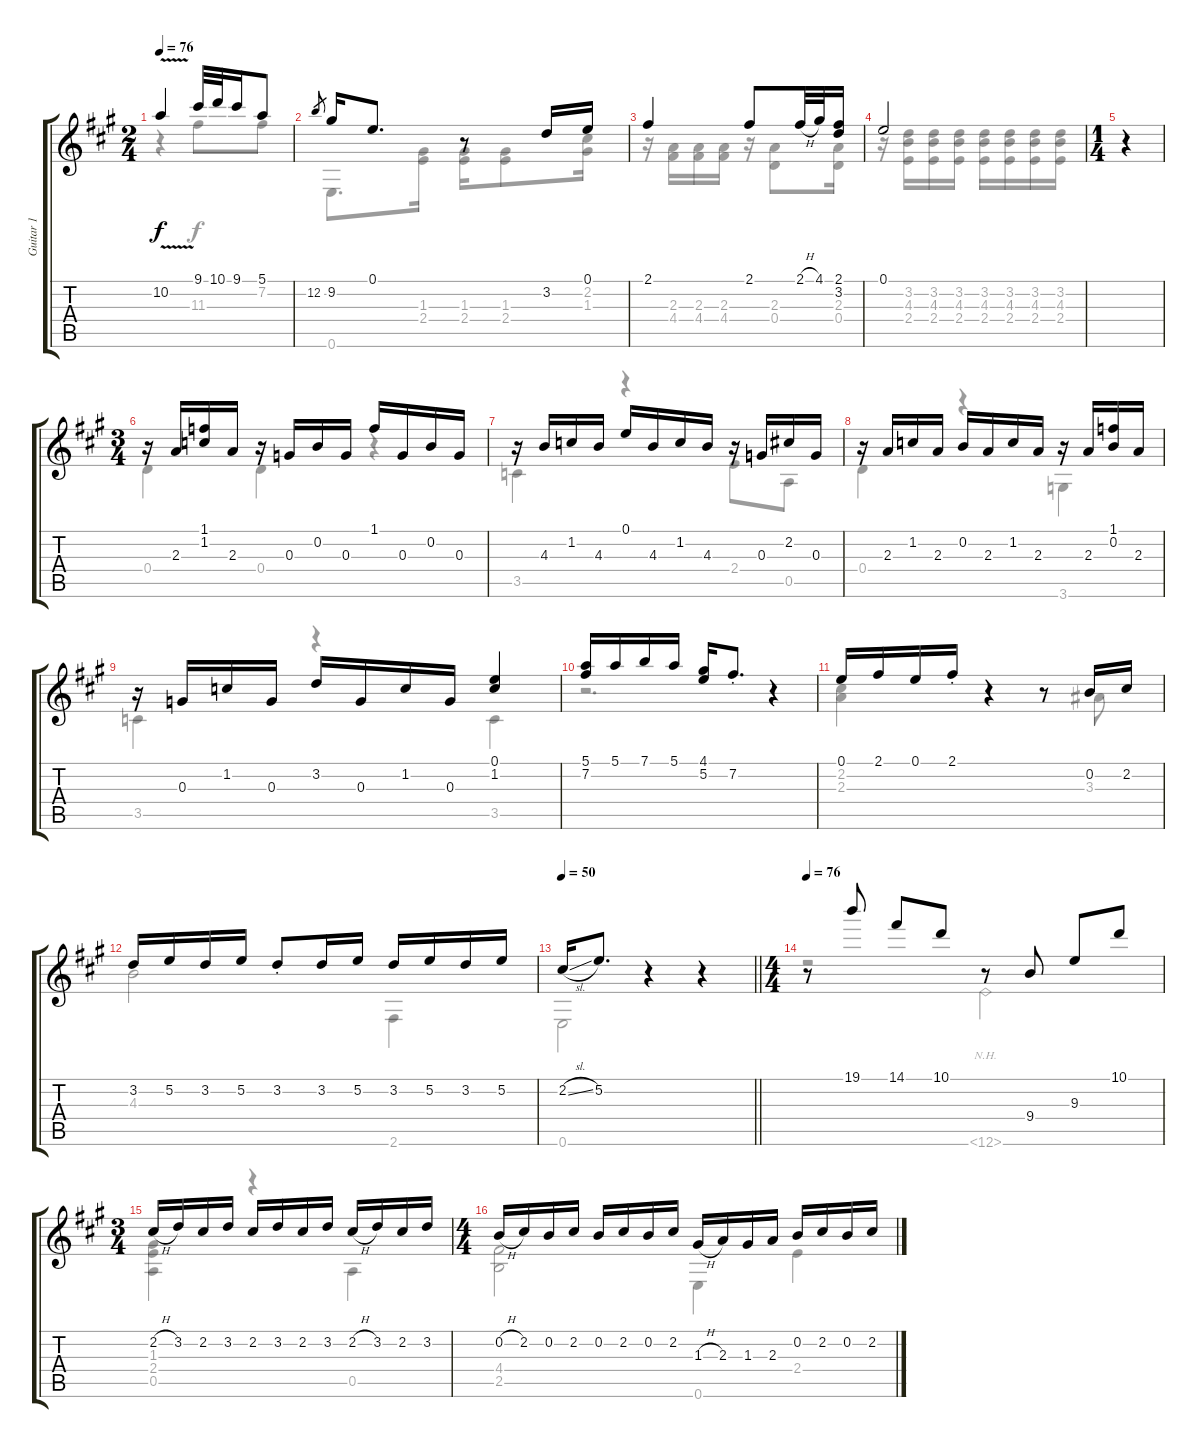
\track ("Guitar 1" "Guitar 1") {instrument acousticguitarnylon}
\staff {score tabs}
\tuning (E4 B3 G3 D3 A2 E2) {hide}
\voice
\ts (2 4)
\tempo 76
\clef g2
\ks a
10.2{v}.4{dy f} 9.1.32 10.1.32 9.1.16 5.1.8 |
12.2.8{gr} 9.2.16 0.1.8{d} r.8 3.2.16 0.1.16 |
2.1.4 2.1.8 2.1{h}.32 4.1.32 (2.1 3.2).16 |
0.1.2 |
\ts (1 4)
r.4 |
\ts (3 4)
r.16 2.3.16 (1.1 1.2).16 2.3.16 r.16 0.3.16 0.2.16 0.3.16 1.1.16 0.3.16 0.2.16 0.3.16 |
r.16 4.3.16 1.2.16 4.3.16 0.1.16 4.3.16 1.2.16 4.3.16 r.16 0.3.16 2.2.16 0.3.16 |
r.16 2.3.16 1.2.16 2.3.16 0.2.16 2.3.16 1.2.16 2.3.16 r.16 2.3.16 (1.1 0.2).16 2.3.16 |
r.16 0.3.16 1.2.16 0.3.16 3.2.16 0.3.16 1.2.16 0.3.16 (0.1 1.2).4 |
(5.1 7.2).16 5.1.16 7.1.16 5.1.16 (4.1 5.2).16 7.2{st}.8{d} r.4 |
0.1.16 2.1.16 0.1.16 2.1{st}.16 r.4 r.8 0.2.16 2.2.16 |
3.2.16 5.2.16 3.2.16 5.2.16 3.2{st}.8 3.2.16 5.2.16 3.2.16 5.2.16 3.2.16 5.2.16 |
\tempo 50
\barLineRight lightlight
2.2{sl}.16 5.2.8{d} r.4 r.4 |
\ts (4 4)
\tempo 76
r.8 19.1.8 14.1.8 10.1.8 r.8 9.4.8 9.3.8 10.1.8 |
\ts (3 4)
2.2{h}.16 3.2.16 2.2.16 3.2.16 2.2.16 3.2.16 2.2.16 3.2.16 2.2{h}.16 3.2.16 2.2.16 3.2.16 |
\ts (4 4)
0.2{h}.16 2.2.16 0.2.16 2.2.16 0.2.16 2.2.16 0.2.16 2.2.16 1.3{h}.16 2.3.16 1.3.16 2.3.16 0.2.16 2.2.16 0.2.16 2.2.16
\voice
\clef g2
\ottava regular
\simile none
\ks a
r.4{dy f} 11.3.8 7.2.8 |
0.6.8{d} (1.3 2.4).16 (1.3 2.4).16 (1.3 2.4).8 (2.2 1.3).16 |
r.16 (2.3 4.4).16 (2.3 4.4).16 (2.3 4.4).16 r.16 (2.3 0.4).8 (2.3 0.4).16 |
r.16 (3.2 4.3 2.4).16 (3.2 4.3 2.4).16 (3.2 4.3 2.4).16 (3.2 4.3 2.4).16 (3.2 4.3 2.4).16 (3.2 4.3 2.4).16 (3.2 4.3 2.4).16 |
r.4 |
0.4.4 0.4.4 r.4 |
3.5.4 r.4 2.4.8 0.5.8 |
0.4.4 r.4 3.6.4 |
3.5.4 r.4 3.5.4 |
r.2{d} |
(2.2 2.3).4 r.4 r.8 3.3.8 |
4.3.2 2.6.4 |
\barLineRight lightlight
0.6.2 r.4 |
r.2 12.6{nh}.2 |
(1.3 2.4 0.5).4 r.4 0.5.4 |
(4.4 2.5).2 0.6.4 2.4.4
